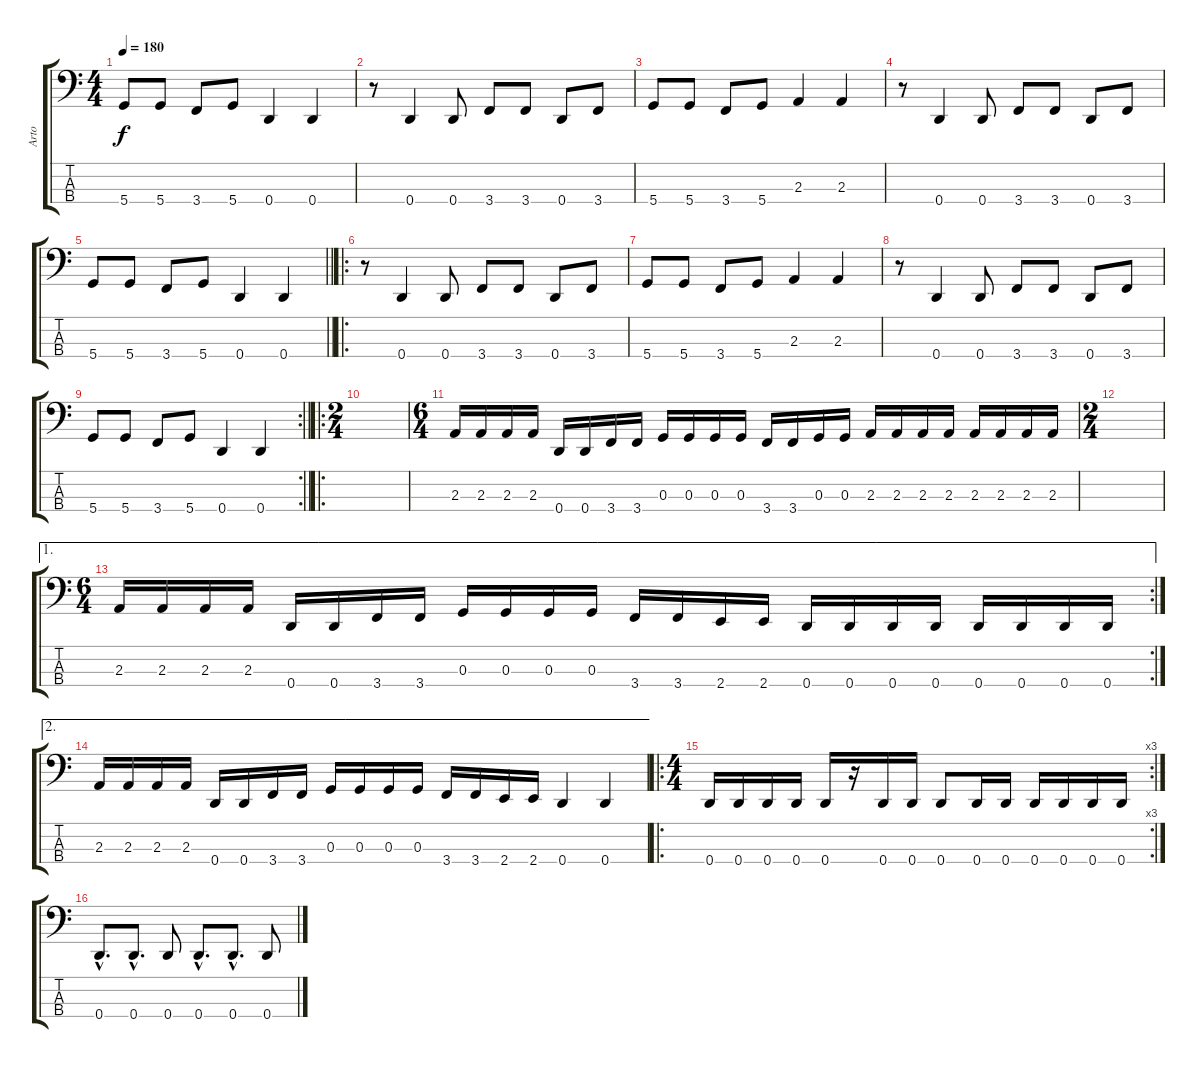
\track ("Arto" "Arto") {instrument electricbasspick}
\staff {score tabs}
\tuning (F2 C2 G1 D1) {hide}
\ts (4 4)
\tempo 180
\clef f4
\ks c
5.4.8{dy f} 5.4.8 3.4.8 5.4.8 0.4.4 0.4.4 |
r.8 0.4.4 0.4.8 3.4.8 3.4.8 0.4.8 3.4.8 |
5.4.8 5.4.8 3.4.8 5.4.8 2.3.4 2.3.4 |
r.8 0.4.4 0.4.8 3.4.8 3.4.8 0.4.8 3.4.8 |
\barLineRight lightlight
5.4.8 5.4.8 3.4.8 5.4.8 0.4.4 0.4.4 |
\ro
\section ("" "")
r.8 0.4.4 0.4.8 3.4.8 3.4.8 0.4.8 3.4.8 |
5.4.8 5.4.8 3.4.8 5.4.8 2.3.4 2.3.4 |
r.8 0.4.4 0.4.8 3.4.8 3.4.8 0.4.8 3.4.8 |
\rc 2
\barLineRight lightlight
5.4.8 5.4.8 3.4.8 5.4.8 0.4.4 0.4.4 |
\ro
\ts (2 4)
\section ("" "")
|
\ts (6 4)
2.3.16 2.3.16 2.3.16 2.3.16 0.4.16 0.4.16 3.4.16 3.4.16 0.3.16 0.3.16 0.3.16 0.3.16 3.4.16 3.4.16 0.3.16 0.3.16 2.3.16 2.3.16 2.3.16 2.3.16 2.3.16 2.3.16 2.3.16 2.3.16 |
\ts (2 4)
|
\ae 1
\rc 2
\ts (6 4)
2.3.16 2.3.16 2.3.16 2.3.16 0.4.16 0.4.16 3.4.16 3.4.16 0.3.16 0.3.16 0.3.16 0.3.16 3.4.16 3.4.16 2.4.16 2.4.16 0.4.16 0.4.16 0.4.16 0.4.16 0.4.16 0.4.16 0.4.16 0.4.16 |
\ae 2
2.3.16 2.3.16 2.3.16 2.3.16 0.4.16 0.4.16 3.4.16 3.4.16 0.3.16 0.3.16 0.3.16 0.3.16 3.4.16 3.4.16 2.4.16 2.4.16 0.4.4 0.4.4 |
\ro
\rc 3
\ts (4 4)
\section ("" "")
0.4.16{volume 14} 0.4.16 0.4.16 0.4.16 0.4.16 r.16 0.4.16 0.4.16 0.4.8 0.4.16 0.4.16 0.4.16 0.4.16 0.4.16 0.4.16 |
0.4{hac}.8{d} 0.4{hac}.8{d} 0.4.8 0.4{hac}.8{d} 0.4{hac}.8{d} 0.4.8
